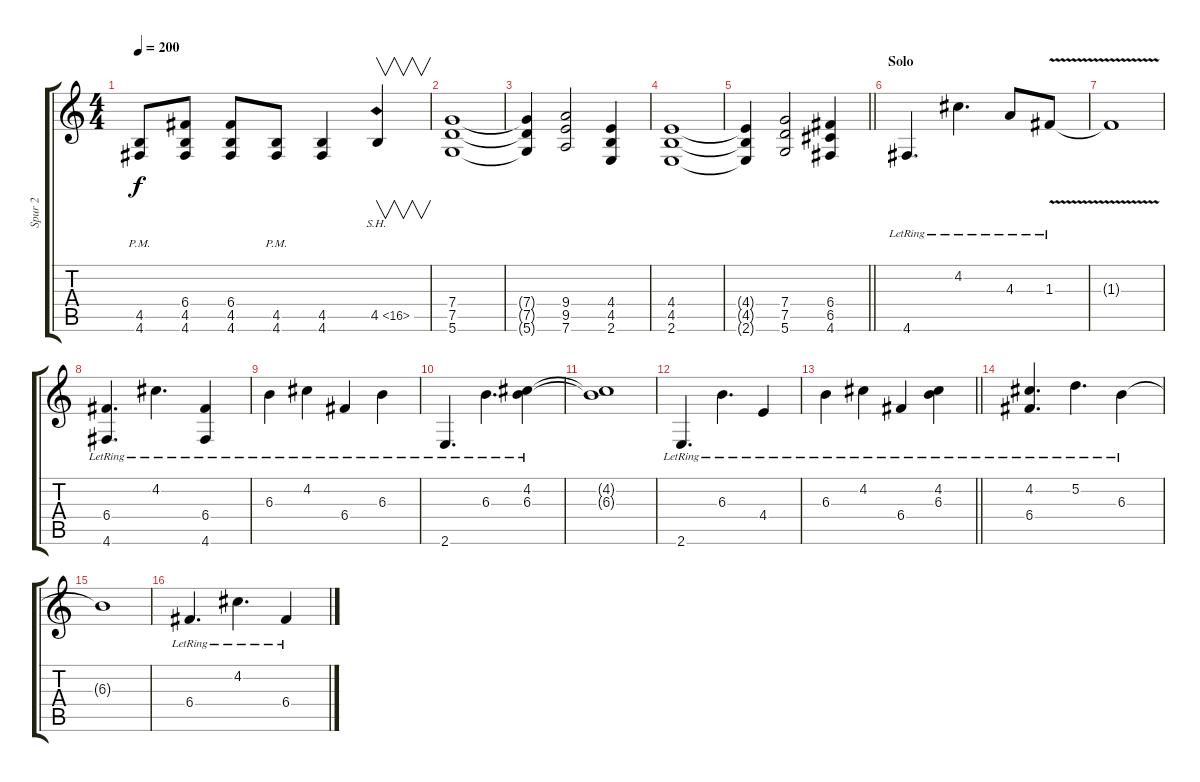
\track ("Spur 2" "Spur 2") {instrument distortionguitar}
\staff {score tabs}
\tuning (D4 A3 F3 C3 G2 D2) {hide}
\ts (4 4)
\tempo 200
\clef g2
\ks c
(4.5{pm} 4.6{pm}).8{dy f} (6.4 4.5 4.6).8 (6.4 4.5 4.6).8 (4.5{pm} 4.6{pm}).8 (4.5 4.6).4 4.5{sh 12}.4{v} |
(7.4 7.5 5.6).1 |
(7.4{t} 7.5{t} 5.6{t}).4 (9.4 9.5 7.6).2 (4.4 4.5 2.6).4 |
(4.4 4.5 2.6).1 |
\barLineRight lightlight
(4.4{t} 4.5{t} 2.6{t}).4 (7.4 7.5 5.6).2 (6.4 6.5 4.6).4 |
\section ("" "Solo")
4.6{lr}.4{d instrument electricguitarclean} 4.2{lr}.4{d} 4.3{lr}.8 1.3{v lr}.8 |
1.3{t}.1 |
(6.4{lr} 4.6{lr}).4{d} 4.2{lr}.4{d} (6.4{lr} 4.6{lr}).4 |
6.3{lr}.4 4.2{lr}.4 6.4{lr}.4 6.3{lr}.4 |
2.6{lr}.4{d} 6.3{lr}.4{d} (4.2{lr} 6.3{lr}).4 |
(4.2{t} 6.3{t}).1 |
2.6{lr}.4{d} 6.3{lr}.4{d} 4.4{lr}.4 |
\barLineRight lightlight
6.3{lr}.4 4.2{lr}.4 6.4{lr}.4 (4.2{lr} 6.3{lr}).4 |
(4.2{lr} 6.4{lr}).4{d instrument electricguitarclean} 5.2{lr}.4{d} 6.3{lr}.4 |
6.3{t}.1 |
6.4{lr}.4{d} 4.2{lr}.4{d} 6.4{lr}.4
